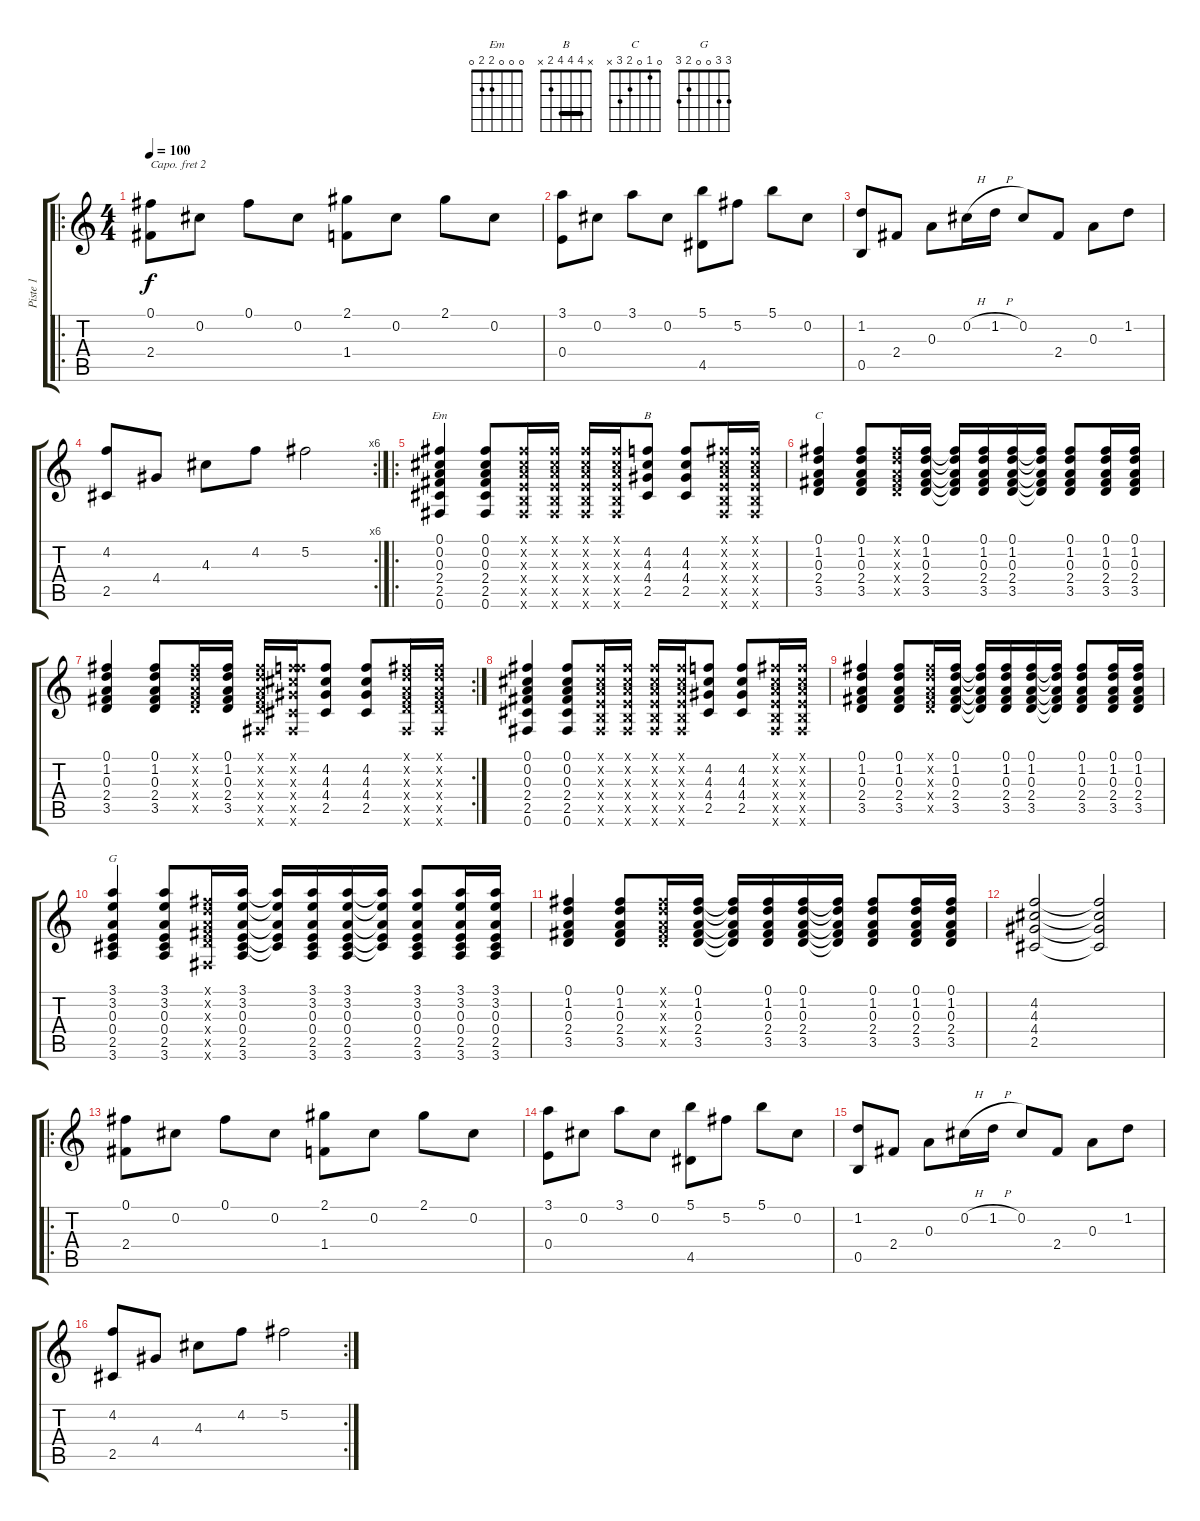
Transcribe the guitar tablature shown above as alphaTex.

\track ("Piste 1" "Piste 1") {instrument acousticguitarnylon}
\staff {score tabs}
\capo 2
\tuning (E4 B3 G3 D3 A2 E2) {hide}
\chord ("Em" 0 0 0 2 2 0)
\chord ("B" x 4 4 4 2 x) {barre 4}
\chord ("C" 0 1 0 2 3 x)
\chord ("G" 3 3 0 0 2 3)
\ro
\ts (4 4)
\tempo 100
\clef g2
\ks c
(0.1 2.4).8{dy f instrument acousticguitarnylon} 0.2.8 0.1.8 0.2.8 (2.1 1.4).8 0.2.8 2.1.8 0.2.8 |
(3.1 0.4).8 0.2.8 3.1.8 0.2.8 (5.1 4.5).8 5.2.8 5.1.8 0.2.8 |
(1.2 0.5).8 2.4.8 0.3.8 0.2{h}.16 1.2{h}.16 0.2.8 2.4.8 0.3.8 1.2.8 |
\rc 6
(4.2 2.5).8 4.4.8 4.3.8 4.2.8 5.2.2 |
\ro
(0.1 0.2 0.3 2.4 2.5 0.6).4{ch "Em"} (0.1 0.2 0.3 2.4 2.5 0.6).8 (0.1{x} 0.2{x} 0.3{x} 0.4{x} 0.5{x} 0.6{x}).16 (0.1{x} 0.2{x} 0.3{x} 0.4{x} 0.5{x} 0.6{x}).16 (0.1{x} 0.2{x} 0.3{x} 0.4{x} 0.5{x} 0.6{x}).16 (0.1{x} 0.2{x} 0.3{x} 0.4{x} 0.5{x} 0.6{x}).16 (4.2 4.3 4.4 2.5).8{ch "B"} (4.2 4.3 4.4 2.5).8 (0.1{x} 0.2{x} 0.3{x} 0.4{x} 0.5{x} 0.6{x}).16 (0.1{x} 0.2{x} 0.3{x} 0.4{x} 0.5{x} 0.6{x}).16 |
(0.1 1.2 0.3 2.4 3.5).4{ch "C"} (0.1 1.2 0.3 2.4 3.5).8 (0.1{x} 1.2{x} 0.3{x} 2.4{x} 3.5{x}).16 (0.1 1.2 0.3 2.4 3.5).16 (0.1{t} 1.2{t} 0.3{t} 2.4{t} 3.5{t}).16 (0.1 1.2 0.3 2.4 3.5).16 (0.1 1.2 0.3 2.4 3.5).16 (0.1{t} 1.2{t} 0.3{t} 2.4{t} 3.5{t}).16 (0.1 1.2 0.3 2.4 3.5).8 (0.1 1.2 0.3 2.4 3.5).16 (0.1 1.2 0.3 2.4 3.5).16 |
\rc 2
(0.1 1.2 0.3 2.4 3.5).4 (0.1 1.2 0.3 2.4 3.5).8 (0.1{x} 1.2{x} 0.3{x} 2.4{x} 3.5{x}).16 (0.1 1.2 0.3 2.4 3.5).16 (0.1{x} 1.2{x} 0.3{x} 2.4{x} 3.5{x} 0.6{x}).16 (0.1{x} 4.2{x} 4.3{x} 4.4{x} 2.5{x} 0.6{x}).16 (4.2 4.3 4.4 2.5).8 (4.2 4.3 4.4 2.5).8 (0.1{x} 1.2{x} 0.3{x} 2.4{x} 3.5{x} 0.6{x}).16 (0.1{x} 1.2{x} 0.3{x} 2.4{x} 3.5{x} 0.6{x}).16 |
(0.1 0.2 0.3 2.4 2.5 0.6).4 (0.1 0.2 0.3 2.4 2.5 0.6).8 (0.1{x} 0.2{x} 0.3{x} 0.4{x} 0.5{x} 0.6{x}).16 (0.1{x} 0.2{x} 0.3{x} 0.4{x} 0.5{x} 0.6{x}).16 (0.1{x} 0.2{x} 0.3{x} 0.4{x} 0.5{x} 0.6{x}).16 (0.1{x} 0.2{x} 0.3{x} 0.4{x} 0.5{x} 0.6{x}).16 (4.2 4.3 4.4 2.5).8 (4.2 4.3 4.4 2.5).8 (0.1{x} 0.2{x} 0.3{x} 0.4{x} 0.5{x} 0.6{x}).16 (0.1{x} 0.2{x} 0.3{x} 0.4{x} 0.5{x} 0.6{x}).16 |
(0.1 1.2 0.3 2.4 3.5).4 (0.1 1.2 0.3 2.4 3.5).8 (0.1{x} 1.2{x} 0.3{x} 2.4{x} 3.5{x}).16 (0.1 1.2 0.3 2.4 3.5).16 (0.1{t} 1.2{t} 0.3{t} 2.4{t} 3.5{t}).16 (0.1 1.2 0.3 2.4 3.5).16 (0.1 1.2 0.3 2.4 3.5).16 (0.1{t} 1.2{t} 0.3{t} 2.4{t} 3.5{t}).16 (0.1 1.2 0.3 2.4 3.5).8 (0.1 1.2 0.3 2.4 3.5).16 (0.1 1.2 0.3 2.4 3.5).16 |
(3.1 3.2 0.3 0.4 2.5 3.6).4{ch "G"} (3.1 3.2 0.3 0.4 2.5 3.6).8 (0.1{x} 1.2{x} 0.3{x} 2.4{x} 3.5{x} 0.6{x}).16 (3.1 3.2 0.3 0.4 2.5 3.6).16 (3.1{t} 3.2{t} 0.3{t} 0.4{t} 2.5{t}).16 (3.1 3.2 0.3 0.4 2.5 3.6).16 (3.1 3.2 0.3 0.4 2.5 3.6).16 (3.1{t} 3.2{t} 0.3{t} 0.4{t} 2.5{t}).16 (3.1 3.2 0.3 0.4 2.5 3.6).8 (3.1 3.2 0.3 0.4 2.5 3.6).16 (3.1 3.2 0.3 0.4 2.5 3.6).16 |
(0.1 1.2 0.3 2.4 3.5).4 (0.1 1.2 0.3 2.4 3.5).8 (0.1{x} 1.2{x} 0.3{x} 2.4{x} 3.5{x}).16 (0.1 1.2 0.3 2.4 3.5).16 (0.1{t} 1.2{t} 0.3{t} 2.4{t} 3.5{t}).16 (0.1 1.2 0.3 2.4 3.5).16 (0.1 1.2 0.3 2.4 3.5).16 (0.1{t} 1.2{t} 0.3{t} 2.4{t} 3.5{t}).16 (0.1 1.2 0.3 2.4 3.5).8 (0.1 1.2 0.3 2.4 3.5).16 (0.1 1.2 0.3 2.4 3.5).16 |
(4.2 4.3 4.4 2.5).2 (4.2{t} 4.3{t} 4.4{t} 2.5{t}).2 |
\ro
(0.1 2.4).8 0.2.8 0.1.8 0.2.8 (2.1 1.4).8 0.2.8 2.1.8 0.2.8 |
(3.1 0.4).8 0.2.8 3.1.8 0.2.8 (5.1 4.5).8 5.2.8 5.1.8 0.2.8 |
(1.2 0.5).8 2.4.8 0.3.8 0.2{h}.16 1.2{h}.16 0.2.8 2.4.8 0.3.8 1.2.8 |
\rc 2
(4.2 2.5).8 4.4.8 4.3.8 4.2.8 5.2.2
